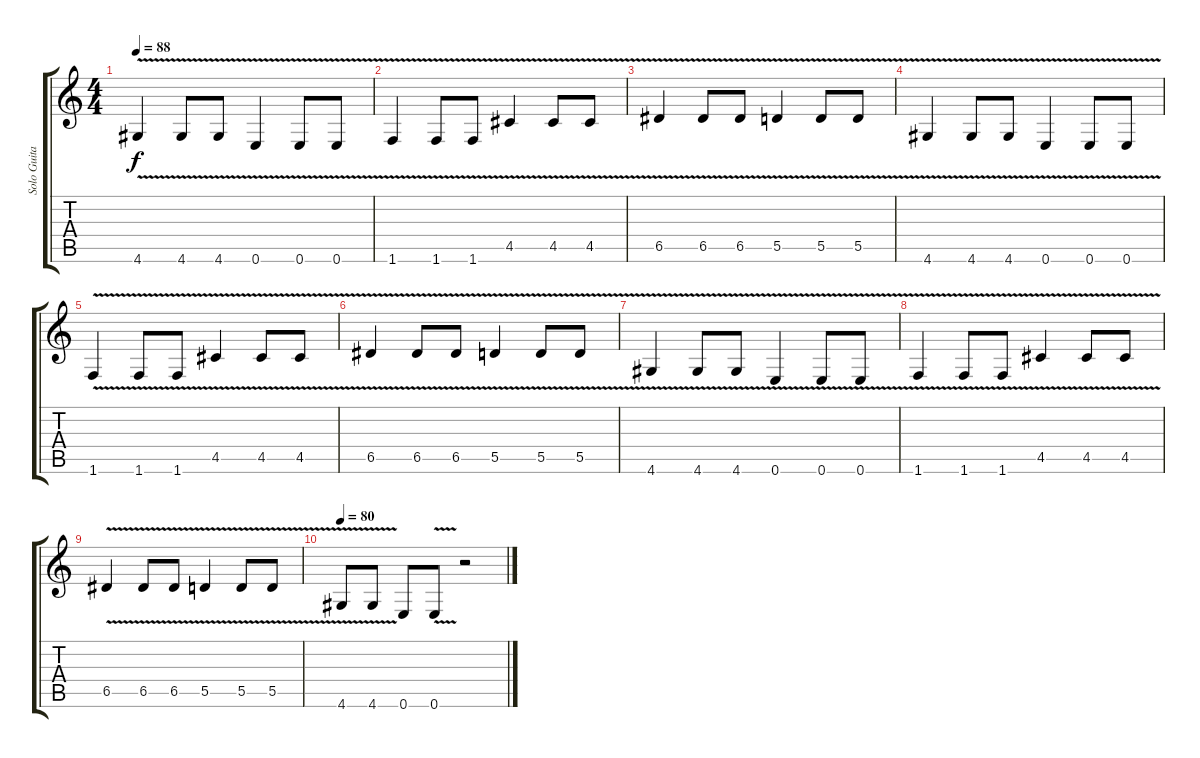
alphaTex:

\track ("Solo Guitar" "Solo Guita") {instrument distortionguitar}
\staff {score tabs}
\tuning (E4 B3 G3 D3 A2 E2) {hide}
\ts (4 4)
\tempo 88
\clef g2
\ks c
4.6{v}.4{dy f} 4.6{v}.8 4.6{v}.8 0.6{v}.4 0.6{v}.8 0.6{v}.8 |
1.6{v}.4 1.6{v}.8 1.6{v}.8 4.5{v}.4 4.5{v}.8 4.5{v}.8 |
6.5{v}.4 6.5{v}.8 6.5{v}.8 5.5{v}.4 5.5{v}.8 5.5{v}.8 |
4.6{v}.4 4.6{v}.8 4.6{v}.8 0.6{v}.4 0.6{v}.8 0.6{v}.8 |
1.6{v}.4 1.6{v}.8 1.6{v}.8 4.5{v}.4 4.5{v}.8 4.5{v}.8 |
6.5{v}.4 6.5{v}.8 6.5{v}.8 5.5{v}.4 5.5{v}.8 5.5{v}.8 |
4.6{v}.4 4.6{v}.8 4.6{v}.8 0.6{v}.4 0.6{v}.8 0.6{v}.8 |
1.6{v}.4 1.6{v}.8 1.6{v}.8 4.5{v}.4 4.5{v}.8 4.5{v}.8 |
6.5{v}.4 6.5{v}.8 6.5{v}.8 5.5{v}.4 5.5{v}.8 5.5{v}.8 |
\tempo 80
4.6{v}.8 4.6{v}.8 0.6.8 0.6{v}.8 r.2
